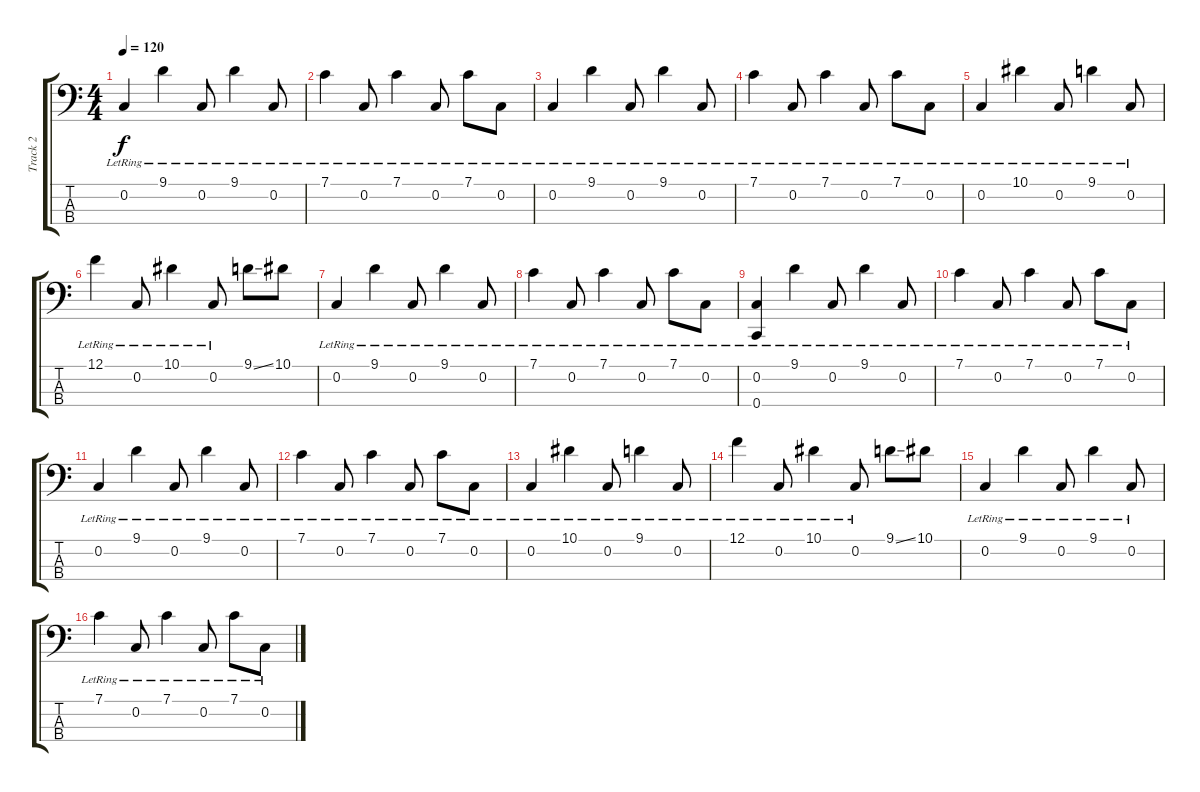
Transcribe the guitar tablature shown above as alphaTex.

\track ("Track 2" "Track 2") {instrument electricbassfinger}
\staff {score tabs}
\tuning (F2 C2 G1 C1) {hide}
\ts (4 4)
\tempo 120
\clef f4
\ks c
0.2{lr}.4{dy f instrument electricbassfinger} 9.1{lr}.4 0.2{lr}.8 9.1{lr}.4 0.2{lr}.8 |
7.1{lr}.4 0.2{lr}.8 7.1{lr}.4 0.2{lr}.8 7.1{lr}.8 0.2{lr}.8 |
0.2{lr}.4 9.1{lr}.4 0.2{lr}.8 9.1{lr}.4 0.2{lr}.8 |
7.1{lr}.4 0.2{lr}.8 7.1{lr}.4 0.2{lr}.8 7.1{lr}.8 0.2{lr}.8 |
0.2{lr}.4 10.1{lr}.4 0.2{lr}.8 9.1{lr}.4 0.2{lr}.8 |
12.1{lr}.4 0.2{lr}.8 10.1{lr}.4 0.2{lr}.8 9.1{ss}.8 10.1.8 |
0.2{lr}.4 9.1{lr}.4 0.2{lr}.8 9.1{lr}.4 0.2{lr}.8 |
7.1{lr}.4 0.2{lr}.8 7.1{lr}.4 0.2{lr}.8 7.1{lr}.8 0.2{lr}.8 |
(0.2{lr} 0.4{lr}).4 9.1{lr}.4 0.2{lr}.8 9.1{lr}.4 0.2{lr}.8 |
7.1{lr}.4 0.2{lr}.8 7.1{lr}.4 0.2{lr}.8 7.1{lr}.8 0.2{lr}.8 |
0.2{lr}.4 9.1{lr}.4 0.2{lr}.8 9.1{lr}.4 0.2{lr}.8 |
7.1{lr}.4 0.2{lr}.8 7.1{lr}.4 0.2{lr}.8 7.1{lr}.8 0.2{lr}.8 |
0.2{lr}.4 10.1{lr}.4 0.2{lr}.8 9.1{lr}.4 0.2{lr}.8 |
12.1{lr}.4 0.2{lr}.8 10.1{lr}.4 0.2{lr}.8 9.1{ss}.8 10.1.8 |
0.2{lr}.4 9.1{lr}.4 0.2{lr}.8 9.1{lr}.4 0.2{lr}.8 |
7.1{lr}.4 0.2{lr}.8 7.1{lr}.4 0.2{lr}.8 7.1{lr}.8 0.2{lr}.8
